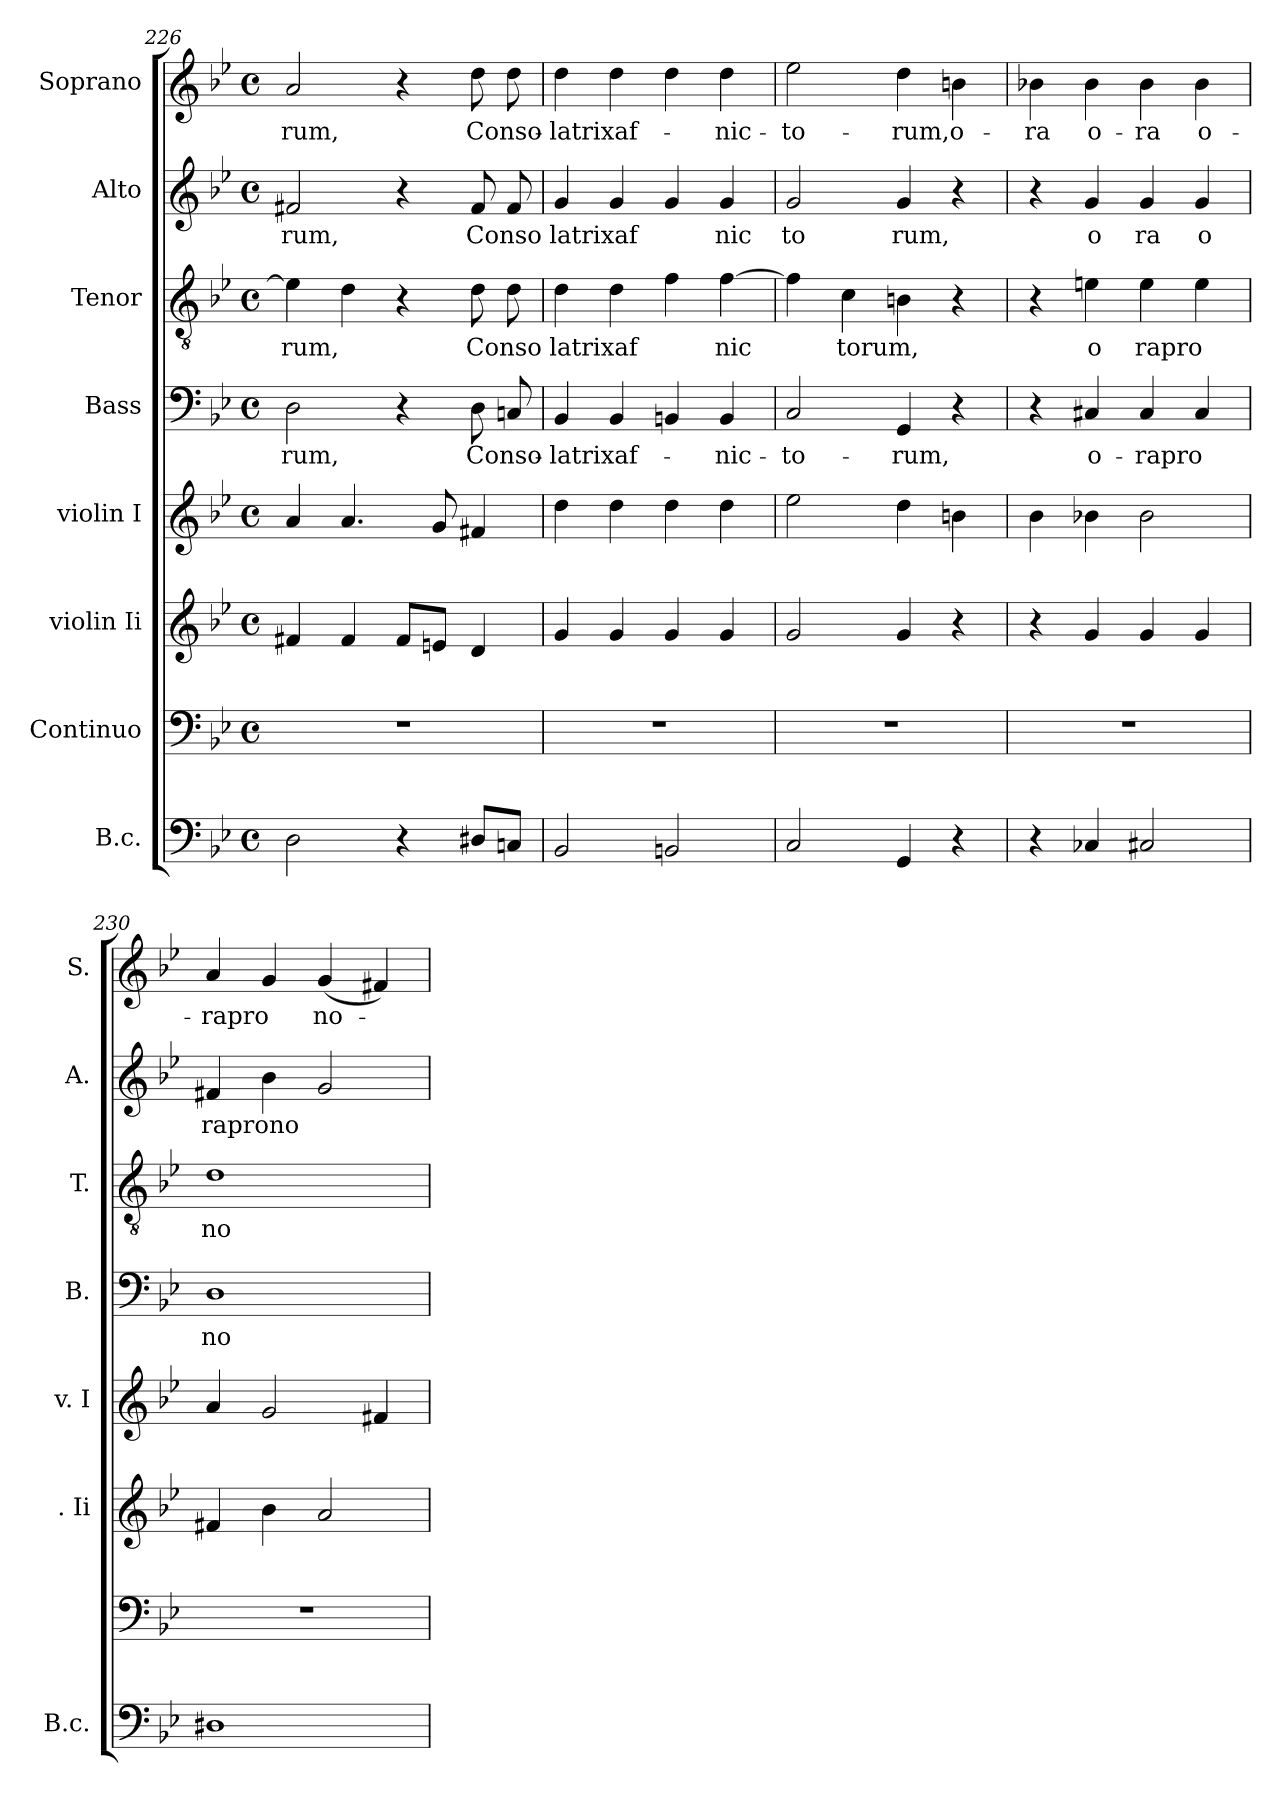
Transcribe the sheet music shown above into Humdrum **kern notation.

**kern	**kern	**kern	**kern	**kern	**text	**kern	**text	**kern	**text	**kern	**text
*part8	*part7	*part6	*part5	*part4	*part4	*part3	*part3	*part2	*part2	*part1	*part1
*staff8	*staff7	*staff6	*staff5	*staff4	*staff4	*staff3	*staff3	*staff2	*staff2	*staff1	*staff1
*I"B.c.	*I"Continuo	*I"violin Ii	*I"violin I	*I"Bass	*	*I"Tenor	*	*I"Alto	*	*I"Soprano	*
*I'B.c.	*	*I'. Ii	*I'v. I	*I'B.	*	*I'T.	*	*I'A.	*	*I'S.	*
*clefF4	*clefF4	*clefG2	*clefG2	*clefF4	*	*clefGv2	*	*clefG2	*	*clefG2	*
*k[b-e-]	*k[b-e-]	*k[b-e-]	*k[b-e-]	*k[b-e-]	*	*k[b-e-]	*	*k[b-e-]	*	*k[b-e-]	*
*B-:	*B-:	*B-:	*B-:	*B-:	*	*B-:	*	*B-:	*	*B-:	*
*M4/4	*M4/4	*M4/4	*M4/4	*M4/4	*	*M4/4	*	*M4/4	*	*M4/4	*
*met(c)	*met(c)	*met(c)	*met(c)	*met(c)	*	*met(c)	*	*met(c)	*	*met(c)	*
=226	=226	=226	=226	=226	=226	=226	=226	=226	=226	=226	=226
!	!	!	!	!	!LO:LY:b:cj	!	!LO:LY:b	!	!LO:LY:b:cj	!	!LO:LY:b:cj
2D\	1r	4f#X/	4a/	2D\	-rum,	4e\]	rum,	2f#X/	rum,	2a/	-rum,
.	.	4f#/	4.a/	.	.	4d\	.	.	.	.	.
4r	.	8f#/L	.	4r	.	4r	.	4r	.	4r	.
.	.	8en/J	8g/	.	.	.	.	.	.	.	.
!	!	!	!	!	!LO:LY:b:cj	!	!LO:LY:b:cj	!	!LO:LY:b:cj	!	!LO:LY:b:cj
8D#/L	.	4d/	4f#X/	8D\	Conso-	8d\	Conso	8f#/	Conso	8dd\	Conso-
8Cn/J	.	.	.	8Cn/	.	8d\	.	8f#/	.	8dd\	.
=227	=227	=227	=227	=227	=227	=227	=227	=227	=227	=227	=227
!	!	!	!	!	!LO:LY:b	!	!LO:LY:b	!	!LO:LY:b	!	!LO:LY:b
2BB-</	1r	4g/	4dd\	4BB-/	-latrixaf-	4d\	latrixaf	4g/	latrixaf	4dd\	-latrixaf-
.	.	4g/	4dd\	4BB-/	.	4d\	.	4g/	.	4dd\	.
2BB</	.	4g/	4dd\	4BBn/	.	4f\	.	4g/	.	4dd\	.
!	!	!	!	!	!LO:LY:b:cj	!	!LO:LY:b	!	!LO:LY:b:cj	!	!LO:LY:b:cj
.	.	4g/	4dd\	4BB/	-nic-	[>4f\	nic	4g/	nic	4dd\	-nic-
=228	=228	=228	=228	=228	=228	=228	=228	=228	=228	=228	=228
!	!	!	!	!	!LO:LY:b:cj	!	!	!	!LO:LY:b:cj	!	!LO:LY:b:cj
2C/	1r	2g/	2ee-\	2C/	-to-	4f\]	.	2g/	to	2ee-\	-to-
!	!	!	!	!	!	!	!LO:LY:b	!	!	!	!
.	.	.	.	.	.	4c\	torum,	.	.	.	.
!	!	!	!	!	!LO:LY:b:cj	!	!	!	!LO:LY:b:cj	!	!LO:LY:b:cj
4GG/	.	4g/	4dd\	4GG/	-rum,	4Bn\	.	4g/	rum,	4dd\	-rum,o-
4r	.	4r	4bn\	4r	.	4r	.	4r	.	4bn\	.
=229	=229	=229	=229	=229	=229	=229	=229	=229	=229	=229	=229
!	!	!	!	!	!	!	!	!	!	!	!LO:LY:b:cj
4r	1r	4r	4b-\	4r	.	4r	.	4r	.	4b-X\	-ra
!	!	!	!	!	!LO:LY:b:cj	!	!LO:LY:b:cj	!	!LO:LY:b:cj	!	!LO:LY:b:cj
4C-/	.	4g/	4b-X\	4C#X/	o-	4en\	o	4g/	o	4b-\	o-
!	!	!	!	!	!LO:LY:b	!	!LO:LY:b	!	!LO:LY:b:cj	!	!LO:LY:b:cj
2C#X/	.	4g/	2b-\	4C#/	-rapro	4e\	rapro	4g/	ra	4b-\	-ra
!	!	!	!	!	!	!	!	!	!LO:LY:b:cj	!	!LO:LY:b:cj
.	.	4g/	.	4C#/	.	4e\	.	4g/	o	4b-\	o-
=230	=230	=230	=230	=230	=230	=230	=230	=230	=230	=230	=230
!	!	!	!	!	!LO:LY:b:cj	!	!LO:LY:b:cj	!	!LO:LY:b	!	!LO:LY:b
1D#<	1r	4f#X/	4a/	1D	no-	1d	no	4f#X/	raprono	4a/	-rapro
.	.	4b-\	2g/	.	.	.	.	4b-\	.	4g/	.
!	!	!	!	!	!	!	!	!	!	!	!LO:LY:b
.	.	2a/	.	.	.	.	.	2g/	.	(<4g/	no-
.	.	.	4f#X/	.	.	.	.	.	.	4f#X/)	.
=	=	=	=	=	=	=	=	=	=	=	=
*-	*-	*-	*-	*-	*-	*-	*-	*-	*-	*-	*-
